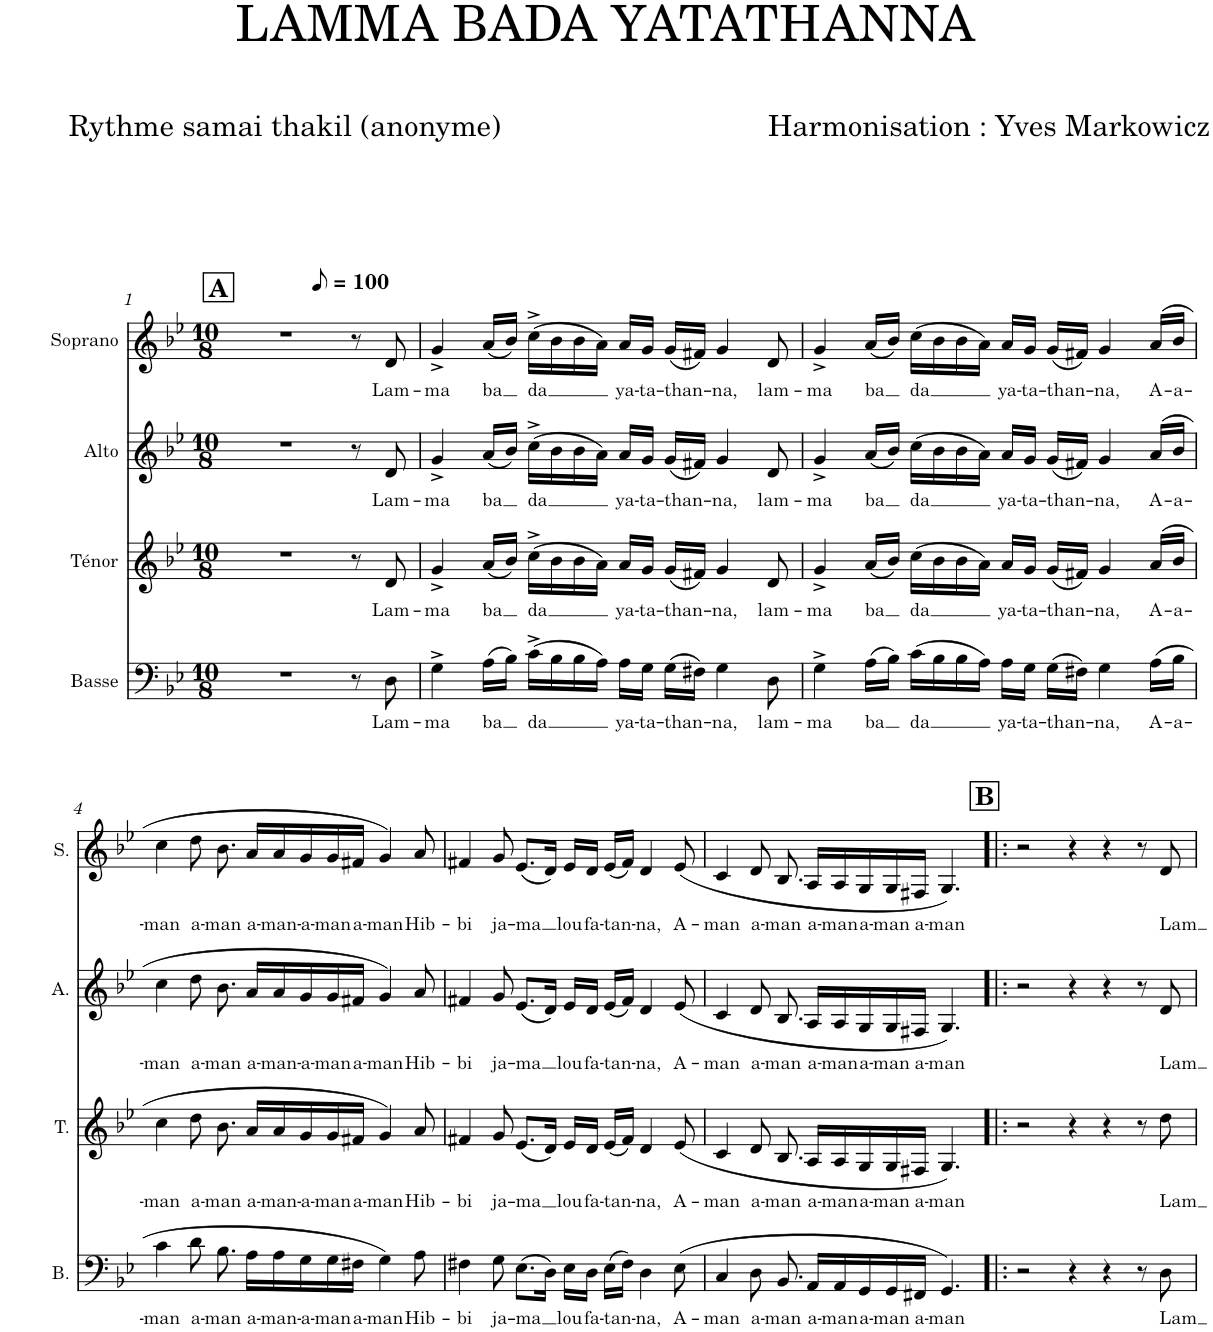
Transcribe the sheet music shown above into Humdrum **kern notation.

**kern	**text	**kern	**text	**kern	**text	**kern	**text
*part4	*part4	*part3	*part3	*part2	*part2	*part1	*part1
*staff4	*staff4	*staff3	*staff3	*staff2	*staff2	*staff1	*staff1
*I"Basse	*	*I"Ténor	*	*I"Alto	*	*I"Soprano	*
*I'B.	*	*I'T.	*	*I'A.	*	*I'S.	*
*clefF4	*	*clefG2	*	*clefG2	*	*clefG2	*
*k[b-e-]	*	*k[b-e-]	*	*k[b-e-]	*	*k[b-e-]	*
*M10/8	*	*M10/8	*	*M10/8	*	*M10/8	*
*MM50	*	*MM50	*	*MM50	*	*MM50	*
!!LO:REH:place=s1:a:B:cj:fs=14:t=A
=1	=1	=1	=1	=1	=1	=1	=1
1r	.	1r	.	1r	.	1r	.
8r	.	8r	.	8r	.	8r	.
!	!LO:LY:b	!	!LO:LY:b	!	!LO:LY:b	!	!LO:LY:b
8D\	Lam-	8d/	Lam-	8d/	Lam-	8d/	Lam-
=2	=2	=2	=2	=2	=2	=2	=2
!	!LO:LY:b	!	!LO:LY:b	!	!LO:LY:b	!	!LO:LY:b
4G^\	-ma	4g^/	-ma	4g^/	-ma	4g^/	-ma
!	!LO:LY:b	!	!LO:LY:b	!	!LO:LY:b	!	!LO:LY:b
(16A\LL	ba	(16a/LL	ba	(16a/LL	ba	(16a/LL	ba
16B-\JJ)	.	16b-/JJ)	.	16b-/JJ)	.	16b-/JJ)	.
!	!LO:LY:b	!	!LO:LY:b	!	!LO:LY:b	!	!LO:LY:b
(16c^\LL	da	(16cc^\LL	da	(16cc^\LL	da	(16cc^\LL	da
16B-\	.	16b-\	.	16b-\	.	16b-\	.
16B-\	.	16b-\	.	16b-\	.	16b-\	.
16A\JJ)	.	16a\JJ)	.	16a\JJ)	.	16a\JJ)	.
!	!LO:LY:b	!	!LO:LY:b	!	!LO:LY:b	!	!LO:LY:b
16A\LL	ya-	16a/LL	ya-	16a/LL	ya-	16a/LL	ya-
!	!LO:LY:b	!	!LO:LY:b	!	!LO:LY:b	!	!LO:LY:b
16G\JJ	-ta-	16g/JJ	-ta-	16g/JJ	-ta-	16g/JJ	-ta-
!	!LO:LY:b	!	!LO:LY:b	!	!LO:LY:b	!	!LO:LY:b
(16G\LL	-than-	(16g/LL	-than-	(16g/LL	-than-	(16g/LL	-than-
16F#X\JJ)	.	16f#X/JJ)	.	16f#X/JJ)	.	16f#X/JJ)	.
!	!LO:LY:b	!	!LO:LY:b	!	!LO:LY:b	!	!LO:LY:b
4G\	na,	4g/	na,	4g/	na,	4g/	na,
!	!LO:LY:b	!	!LO:LY:b	!	!LO:LY:b	!	!LO:LY:b
8D\	lam-	8d/	lam-	8d/	lam-	8d/	lam-
=3	=3	=3	=3	=3	=3	=3	=3
!	!LO:LY:b	!	!LO:LY:b	!	!LO:LY:b	!	!LO:LY:b
4G^\	-ma	4g^/	-ma	4g^/	-ma	4g^/	-ma
!	!LO:LY:b	!	!LO:LY:b	!	!LO:LY:b	!	!LO:LY:b
(16A\LL	ba	(16a/LL	ba	(16a/LL	ba	(16a/LL	ba
16B-\JJ)	.	16b-/JJ)	.	16b-/JJ)	.	16b-/JJ)	.
!	!LO:LY:b	!	!LO:LY:b	!	!LO:LY:b	!	!LO:LY:b
(16c\LL	da	(16cc\LL	da	(16cc\LL	da	(16cc\LL	da
16B-\	.	16b-\	.	16b-\	.	16b-\	.
16B-\	.	16b-\	.	16b-\	.	16b-\	.
16A\JJ)	.	16a\JJ)	.	16a\JJ)	.	16a\JJ)	.
!	!LO:LY:b	!	!LO:LY:b	!	!LO:LY:b	!	!LO:LY:b
16A\LL	ya-	16a/LL	ya-	16a/LL	ya-	16a/LL	ya-
!	!LO:LY:b	!	!LO:LY:b	!	!LO:LY:b	!	!LO:LY:b
16G\JJ	-ta-	16g/JJ	-ta-	16g/JJ	-ta-	16g/JJ	-ta-
!	!LO:LY:b	!	!LO:LY:b	!	!LO:LY:b	!	!LO:LY:b
(16G\LL	-than-	(16g/LL	-than-	(16g/LL	-than-	(16g/LL	-than-
16F#X\JJ)	.	16f#X/JJ)	.	16f#X/JJ)	.	16f#X/JJ)	.
!	!LO:LY:b	!	!LO:LY:b	!	!LO:LY:b	!	!LO:LY:b
4G\	na,	4g/	na,	4g/	na,	4g/	na,
!	!LO:LY:b	!	!LO:LY:b	!	!LO:LY:b	!	!LO:LY:b
(16A\LL	A-	(16a/LL	A-	(16a/LL	A-	(16a/LL	A-
!	!LO:LY:b	!	!LO:LY:b	!	!LO:LY:b	!	!LO:LY:b
16B-\JJ	-a-	16b-/JJ	-a-	16b-/JJ	-a-	16b-/JJ	-a-
!!LO:LB:g=z
=4	=4	=4	=4	=4	=4	=4	=4
!	!LO:LY:b	!	!LO:LY:b	!	!LO:LY:b	!	!LO:LY:b
4c\	-man	4cc\	-man	4cc\	-man	4cc\	-man
!	!LO:LY:b	!	!LO:LY:b	!	!LO:LY:b	!	!LO:LY:b
8d\	a-	8dd\	a-	8dd\	a-	8dd\	a-
!	!LO:LY:b	!	!LO:LY:b	!	!LO:LY:b	!	!LO:LY:b
8.B-\	-man	8.b-\	-man	8.b-\	-man	8.b-\	-man
!	!LO:LY:b	!	!LO:LY:b	!	!LO:LY:b	!	!LO:LY:b
16A\LL	a-	16a/LL	a-	16a/LL	a-	16a/LL	a-
!	!LO:LY:b	!	!LO:LY:b	!	!LO:LY:b	!	!LO:LY:b
16A\	-man-	16a/	-man-	16a/	-man-	16a/	-man-
!	!LO:LY:b	!	!LO:LY:b	!	!LO:LY:b	!	!LO:LY:b
16G\	-a-	16g/	-a-	16g/	-a-	16g/	-a-
!	!LO:LY:b	!	!LO:LY:b	!	!LO:LY:b	!	!LO:LY:b
16G\	-man	16g/	-man	16g/	-man	16g/	-man
!	!LO:LY:b	!	!LO:LY:b	!	!LO:LY:b	!	!LO:LY:b
16F#X\JJ	a-	16f#X/JJ	a-	16f#X/JJ	a-	16f#X/JJ	a-
!	!LO:LY:b	!	!LO:LY:b	!	!LO:LY:b	!	!LO:LY:b
4G\)	-man	4g/)	-man	4g/)	-man	4g/)	-man
!	!LO:LY:b	!	!LO:LY:b	!	!LO:LY:b	!	!LO:LY:b
8A\	Hib-	8a/	Hib-	8a/	Hib-	8a/	Hib-
=5	=5	=5	=5	=5	=5	=5	=5
!	!LO:LY:b	!	!LO:LY:b	!	!LO:LY:b	!	!LO:LY:b
4F#X\	-bi	4f#X/	-bi	4f#X/	-bi	4f#X/	-bi
!	!LO:LY:b	!	!LO:LY:b	!	!LO:LY:b	!	!LO:LY:b
8G\	ja-	8g/	ja-	8g/	ja-	8g/	ja-
!	!LO:LY:b	!	!LO:LY:b	!	!LO:LY:b	!	!LO:LY:b
(8.E-\L	-ma	(8.e-/L	-ma	(8.e-/L	-ma	(8.e-/L	-ma
16D\Jk)	.	16d/Jk)	.	16d/Jk)	.	16d/Jk)	.
!	!LO:LY:b	!	!LO:LY:b	!	!LO:LY:b	!	!LO:LY:b
16E-\LL	lou	16e-/LL	lou	16e-/LL	lou	16e-/LL	lou
!	!LO:LY:b	!	!LO:LY:b	!	!LO:LY:b	!	!LO:LY:b
16D\JJ	fa-	16d/JJ	fa-	16d/JJ	fa-	16d/JJ	fa-
!	!LO:LY:b	!	!LO:LY:b	!	!LO:LY:b	!	!LO:LY:b
(16E-\LL	-tan-	(16e-/LL	-tan-	(16e-/LL	-tan-	(16e-/LL	-tan-
16F#\JJ)	.	16f#/JJ)	.	16f#/JJ)	.	16f#/JJ)	.
!	!LO:LY:b	!	!LO:LY:b	!	!LO:LY:b	!	!LO:LY:b
4D\	na,	4d/	na,	4d/	na,	4d/	na,
!	!LO:LY:b	!	!LO:LY:b	!	!LO:LY:b	!	!LO:LY:b
(8E-\	A-	(8e-/	A-	(8e-/	A-	(8e-/	A-
=5X1	=5X1	=5X1	=5X1	=5X1	=5X1	=5X1	=5X1
!	!LO:LY:b	!	!LO:LY:b	!	!LO:LY:b	!	!LO:LY:b
4C/	-man	4c/	-man	4c/	-man	4c/	-man
!	!LO:LY:b	!	!LO:LY:b	!	!LO:LY:b	!	!LO:LY:b
8D\	a-	8d/	a-	8d/	a-	8d/	a-
!	!LO:LY:b	!	!LO:LY:b	!	!LO:LY:b	!	!LO:LY:b
8.BB-/	-man	8.B-/	-man	8.B-/	-man	8.B-/	-man
!	!LO:LY:b	!	!LO:LY:b	!	!LO:LY:b	!	!LO:LY:b
16AA/LL	a-	16A/LL	a-	16A/LL	a-	16A/LL	a-
!	!LO:LY:b	!	!LO:LY:b	!	!LO:LY:b	!	!LO:LY:b
16AA/	-man	16A/	-man	16A/	-man	16A/	-man
!	!LO:LY:b	!	!LO:LY:b	!	!LO:LY:b	!	!LO:LY:b
16GG/	a-	16G/	a-	16G/	a-	16G/	a-
!	!LO:LY:b	!	!LO:LY:b	!	!LO:LY:b	!	!LO:LY:b
16GG/	-man	16G/	-man	16G/	-man	16G/	-man
!	!LO:LY:b	!	!LO:LY:b	!	!LO:LY:b	!	!LO:LY:b
16FF#X/JJ	a-	16F#X/JJ	a-	16F#X/JJ	a-	16F#X/JJ	a-
!	!LO:LY:b	!	!LO:LY:b	!	!LO:LY:b	!	!LO:LY:b
4.GG/)	-man	4.G/)	-man	4.G/)	-man	4.G/)	-man
!!LO:REH:place=s1:a:B:cj:fs=14:t=B
=6!|:	=6!|:	=6!|:	=6!|:	=6!|:	=6!|:	=6!|:	=6!|:
2r	.	2r	.	2r	.	2r	.
4r	.	4r	.	4r	.	4r	.
4r	.	4r	.	4r	.	4r	.
8r	.	8r	.	8r	.	8r	.
!	!LO:LY:b	!	!LO:LY:b	!	!LO:LY:b	!	!LO:LY:b
8D\	Lam	8dd\	Lam	8d/	Lam	8d/	Lam
=	=	=	=	=	=	=	=
*-	*-	*-	*-	*-	*-	*-	*-
